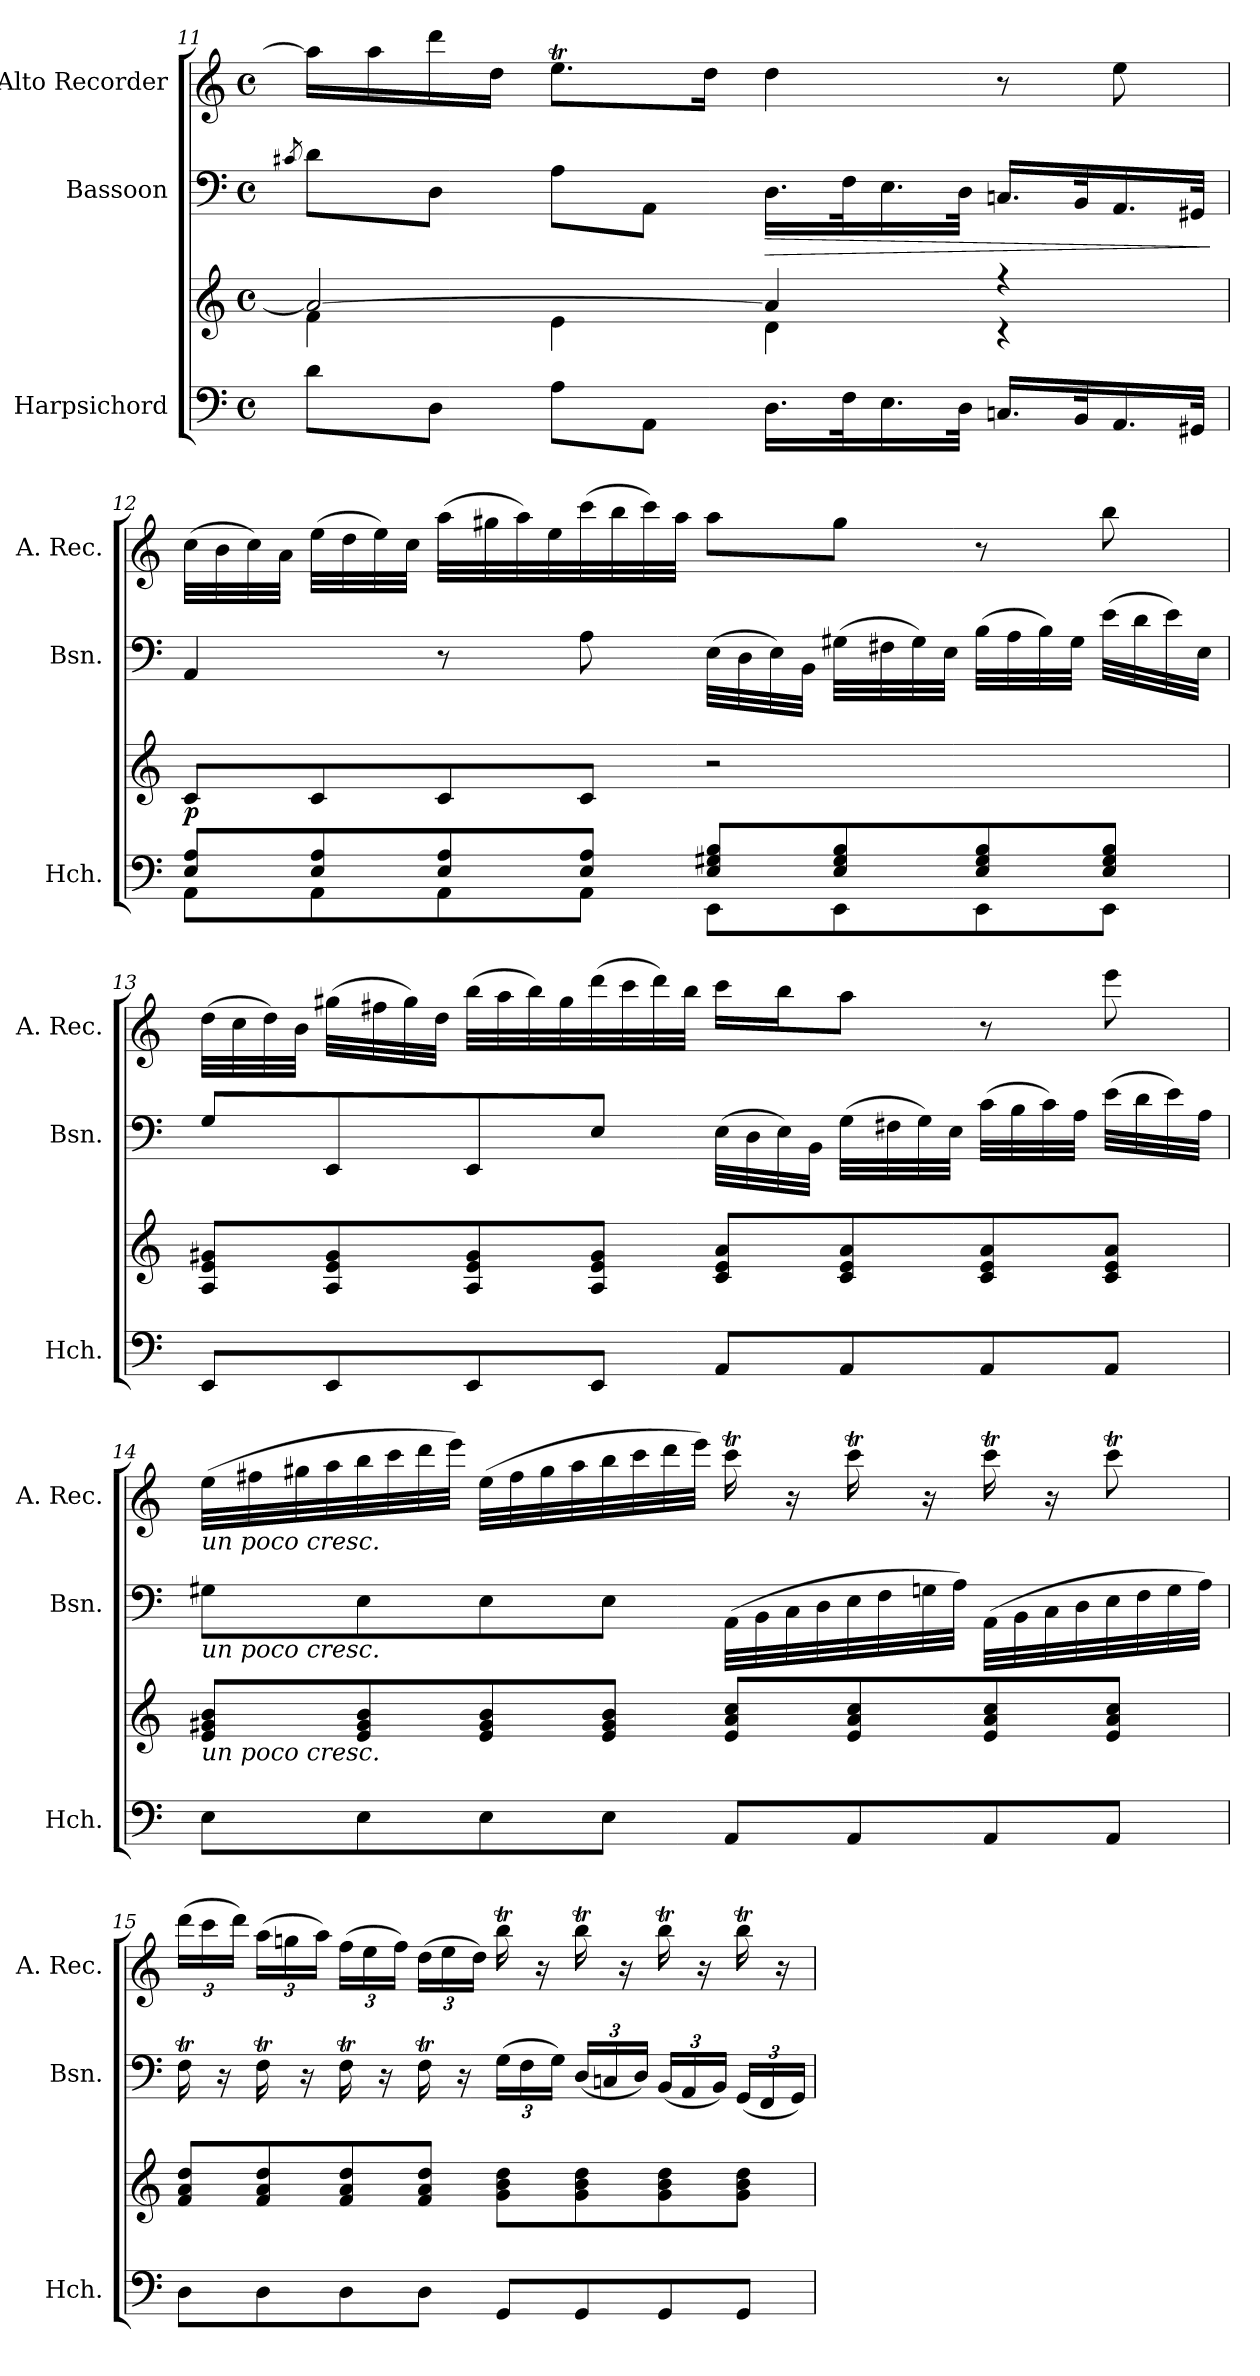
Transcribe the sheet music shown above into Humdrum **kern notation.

**kern	**kern	**dynam	**kern	**dynam	**kern
*part3	*part3	*part3	*part2	*part2	*part1
*staff4	*staff3	*staff3/4	*staff2	*staff2	*staff1
*I"Harpsichord	*	*	*I"Bassoon	*	*I"Alto Recorder
*I'Hch.	*	*	*I'Bsn.	*	*I'A. Rec.
*clefF4	*clefG2	*	*clefF4	*	*clefG2
*k[]	*k[]	*	*k[]	*	*k[]
*M4/4	*M4/4	*	*M4/4	*	*M4/4
*met(c)	*met(c)	*	*met(c)	*	*met(c)
=11	=11	=11	=11	=11	=11
.	.	.	8qc#i/	.	.
*	*^	*	*	*	*
!	!	!	!LO:DY:b=2	!	!	!
!	!	!	!LO:DY:n=1:b	!	!	!
8d\L	2a/_	4f\	mf mf	8d\L	.	16aa\LL]
.	.	.	.	.	.	16aa\
8D\J	.	.	.	8D\J	.	16ddd\
.	.	.	.	.	.	16dd\JJ
8A\L	.	4e\	.	8A\L	.	8.eet\L
8AA\J	.	.	.	8AA\J	.	.
.	.	.	.	.	.	16dd\Jk
!	!	!	!	!	!LO:HP:b	!
16.D\LL	4a/]	4d\	.	16.D\LL	>	4dd\
32F\K	.	.	.	32F\K	.	.
16.E\	.	.	.	16.E\	.	.
32D\JJk	.	.	.	32D\JJk	.	.
16.Cni/LL	4r	4r	.	16.Cni/LL	.	8r
32BB/K	.	.	.	32BB/K	.	.
16.AA/	.	.	.	16.AA/	.	8ee\
32GG#X/JJk	.	.	.	32GG#X/JJk	.	.
*	*v	*v	*	*	*	*
.	.	.	.	]	.
!!LO:PB:g=z
=12	=12	=12	=12	=12	=12
*^	*	*	*	*	*
!	!	!	!LO:DY:b	!	!	!
8E/ 8A/L	8AA\L	8c/L	p	4AA/	.	(>32cc\LLL
.	.	.	.	.	.	32b\
.	.	.	.	.	.	32cc\)
.	.	.	.	.	.	32a\JJJ
8E/ 8A/	8AA\	8c/	.	.	.	(>32ee\LLL
.	.	.	.	.	.	32dd\
.	.	.	.	.	.	32ee\)
.	.	.	.	.	.	32cc\JJJ
8E/ 8A/	8AA\	8c/	.	8r	.	(>32aa\LLL
.	.	.	.	.	.	32gg#X\
.	.	.	.	.	.	32aa\)
.	.	.	.	.	.	32ee\
8E/ 8A/J	8AA\J	8c/J	.	8A\	.	(>32ccc\
.	.	.	.	.	.	32bb\
.	.	.	.	.	.	32ccc\)
.	.	.	.	.	.	32aa\JJJ
8E/ 8G#X/ 8B/L	8EE\L	2r	.	(>32E\LLL	.	8aa\L
.	.	.	.	32D\	.	.
.	.	.	.	32E\)	.	.
.	.	.	.	32BB\JJJ	.	.
8E/ 8G#/ 8B/	8EE\	.	.	(>32G#X\LLL	.	8gg#\J
.	.	.	.	32F#X\	.	.
.	.	.	.	32G#\)	.	.
.	.	.	.	32E\JJJ	.	.
8E/ 8G#/ 8B/	8EE\	.	.	(>32B\LLL	.	8r
.	.	.	.	32A\	.	.
.	.	.	.	32B\)	.	.
.	.	.	.	32G#\JJJ	.	.
8E/ 8G#/ 8B/J	8EE\J	.	.	(>32e\LLL	.	8bb\
.	.	.	.	32d\	.	.
.	.	.	.	32e\)	.	.
.	.	.	.	32E\JJJ	.	.
*v	*v	*	*	*	*	*
!!LO:LB:g=z
=13	=13	=13	=13	=13	=13
8EE/L	8A/ 8e/ 8g#X/L	.	8G/L	.	(>32dd\LLL
.	.	.	.	.	32cc\
.	.	.	.	.	32dd\)
.	.	.	.	.	32b\JJJ
8EE/	8A/ 8e/ 8g#/	.	8EE/	.	(>32gg#X\LLL
.	.	.	.	.	32ff#i\
.	.	.	.	.	32gg#\)
.	.	.	.	.	32dd\JJJ
8EE/	8A/ 8e/ 8g#/	.	8EE/	.	(>32bb\LLL
.	.	.	.	.	32aa\
.	.	.	.	.	32bb\)
.	.	.	.	.	32gg#\
8EE/J	8A/ 8e/ 8g#/J	.	8E/J	.	(>32ddd\
.	.	.	.	.	32ccc\
.	.	.	.	.	32ddd\)
.	.	.	.	.	32bb\JJJ
8AA/L	8c/ 8e/ 8a/L	.	(>32E\LLL	.	16ccc\LL
.	.	.	32D\	.	.
.	.	.	32E\)	.	16bb\J
.	.	.	32BB\JJJ	.	.
8AA/	8c/ 8e/ 8a/	.	(>32G\LLL	.	8aa\J
.	.	.	32F#X\	.	.
.	.	.	32G\)	.	.
.	.	.	32E\JJJ	.	.
8AA/	8c/ 8e/ 8a/	.	(>32c\LLL	.	8r
.	.	.	32B\	.	.
.	.	.	32c\)	.	.
.	.	.	32A\JJJ	.	.
8AA/J	8c/ 8e/ 8a/J	.	(>32e\LLL	.	8eee\
.	.	.	32d\	.	.
.	.	.	32e\)	.	.
.	.	.	32A\JJJ	.	.
!!LO:LB:g=z
=14	=14	=14	=14	=14	=14
!	!	!	!	!	!LO:TX:b:i:t=un poco cresc.
!	!	!	!LO:TX:b:i:t=un poco cresc.	!	!
!	!LO:TX:b:i:t=un poco cresc.	!	!	!	!
8E\L	8e/ 8g#X/ 8b/L	.	8G#X\L	.	(>32ee\LLL
.	.	.	.	.	32ff#X\
.	.	.	.	.	32gg#X\
.	.	.	.	.	32aa\
8E\	8e/ 8g#/ 8b/	.	8E\	.	32bb\
.	.	.	.	.	32ccc\
.	.	.	.	.	32ddd\
.	.	.	.	.	32eee\JJJ)
8E\	8e/ 8g#/ 8b/	.	8E\	.	(>32ee\LLL
.	.	.	.	.	32ff#\
.	.	.	.	.	32gg#\
.	.	.	.	.	32aa\
8E\J	8e/ 8g#/ 8b/J	.	8E\J	.	32bb\
.	.	.	.	.	32ccc\
.	.	.	.	.	32ddd\
.	.	.	.	.	32eee\JJJ)
8AA/L	8e/ 8a/ 8cc/L	.	(>32AA\LLL	.	16cccT\
.	.	.	32BB\	.	.
.	.	.	32C\	.	16r
.	.	.	32D\	.	.
8AA/	8e/ 8a/ 8cc/	.	32E\	.	16cccT\
.	.	.	32F\	.	.
.	.	.	32Gn\	.	16r
.	.	.	32A\JJJ)	.	.
8AA/	8e/ 8a/ 8cc/	.	(>32AA\LLL	.	16cccT\
.	.	.	32BB\	.	.
.	.	.	32C\	.	16r
.	.	.	32D\	.	.
8AA/J	8e/ 8a/ 8cc/J	.	32E\	.	8cccT\
.	.	.	32F\	.	.
.	.	.	32G\	.	.
.	.	.	32A\JJJ)	.	.
!!LO:PB:g=z
=15	=15	=15	=15	=15	=15
*	*	*	*	*	*Xbrackettup
8D\L	8f/ 8a/ 8dd/L	.	16FT\	.	(>24ddd\LL
.	.	.	.	.	24ccc\
.	.	.	16r	.	.
.	.	.	.	.	24ddd\JJ)
8D\	8f/ 8a/ 8dd/	.	16FT\	.	(>24aa\LL
.	.	.	.	.	24ggni\
.	.	.	16r	.	.
.	.	.	.	.	24aa\JJ)
8D\	8f/ 8a/ 8dd/	.	16FT\	.	(>24ff\LL
.	.	.	.	.	24ee\
.	.	.	16r	.	.
.	.	.	.	.	24ff\JJ)
8D\J	8f/ 8a/ 8dd/J	.	16FT\	.	(>24dd\LL
.	.	.	.	.	24ee\
.	.	.	16r	.	.
.	.	.	.	.	24dd\JJ)
*	*	*	*Xbrackettup	*	*
8GG/L	8g\ 8b\ 8dd\L	.	(>24G\LL	.	16bbt\
.	.	.	24F\	.	.
.	.	.	.	.	16r
.	.	.	24G\JJ)	.	.
8GG/	8g\ 8b\ 8dd\	.	(<24D/LL	.	16bbt\
.	.	.	24Cni/	.	.
.	.	.	.	.	16r
.	.	.	24D/JJ)	.	.
8GG/	8g\ 8b\ 8dd\	.	(<24BB/LL	.	16bbt\
.	.	.	24AA/	.	.
.	.	.	.	.	16r
.	.	.	24BB/JJ)	.	.
8GG/J	8g\ 8b\ 8dd\J	.	(<24GG/LL	.	16bbt\
.	.	.	24FF/	.	.
.	.	.	.	.	16r
.	.	.	24GG/JJ)	.	.
=	=	=	=	=	=
*-	*-	*-	*-	*-	*-
